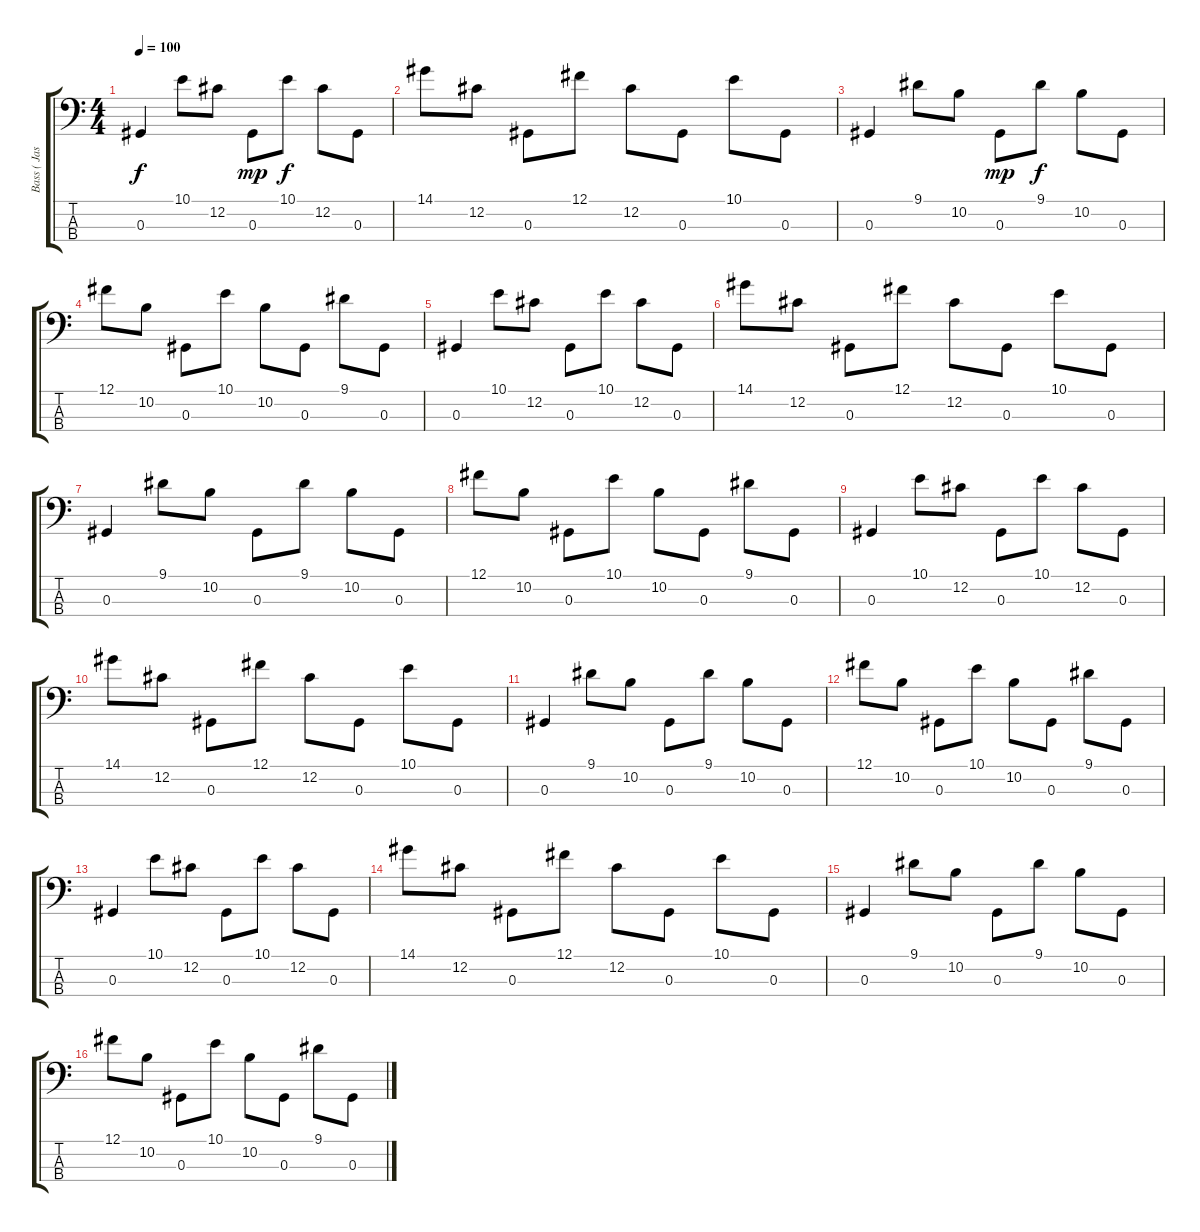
\track ("Bass ( Jason )" "Bass ( Jas") {instrument electricbassfinger}
\staff {score tabs}
\tuning (Gb2 Db2 Ab1 Eb1) {hide}
\ts (4 4)
\tempo 100
\clef f4
\ks c
0.3.4{dy f} 10.1.8 12.2.8 0.3.8{dy mp} 10.1.8{dy f} 12.2.8 0.3.8 |
14.1.8 12.2.8 0.3.8 12.1.8 12.2.8 0.3.8 10.1.8 0.3.8 |
0.3.4 9.1.8 10.2.8 0.3.8{dy mp} 9.1.8{dy f} 10.2.8 0.3.8 |
12.1.8 10.2.8 0.3.8 10.1.8 10.2.8 0.3.8 9.1.8 0.3.8 |
0.3.4 10.1.8 12.2.8 0.3.8 10.1.8 12.2.8 0.3.8 |
14.1.8 12.2.8 0.3.8 12.1.8 12.2.8 0.3.8 10.1.8 0.3.8 |
0.3.4 9.1.8 10.2.8 0.3.8 9.1.8 10.2.8 0.3.8 |
12.1.8 10.2.8 0.3.8 10.1.8 10.2.8 0.3.8 9.1.8 0.3.8 |
0.3.4 10.1.8 12.2.8 0.3.8 10.1.8 12.2.8 0.3.8 |
14.1.8 12.2.8 0.3.8 12.1.8 12.2.8 0.3.8 10.1.8 0.3.8 |
0.3.4 9.1.8 10.2.8 0.3.8 9.1.8 10.2.8 0.3.8 |
12.1.8 10.2.8 0.3.8 10.1.8 10.2.8 0.3.8 9.1.8 0.3.8 |
0.3.4 10.1.8 12.2.8 0.3.8 10.1.8 12.2.8 0.3.8 |
14.1.8 12.2.8 0.3.8 12.1.8 12.2.8 0.3.8 10.1.8 0.3.8 |
0.3.4 9.1.8 10.2.8 0.3.8 9.1.8 10.2.8 0.3.8 |
12.1.8 10.2.8 0.3.8 10.1.8 10.2.8 0.3.8 9.1.8 0.3.8
